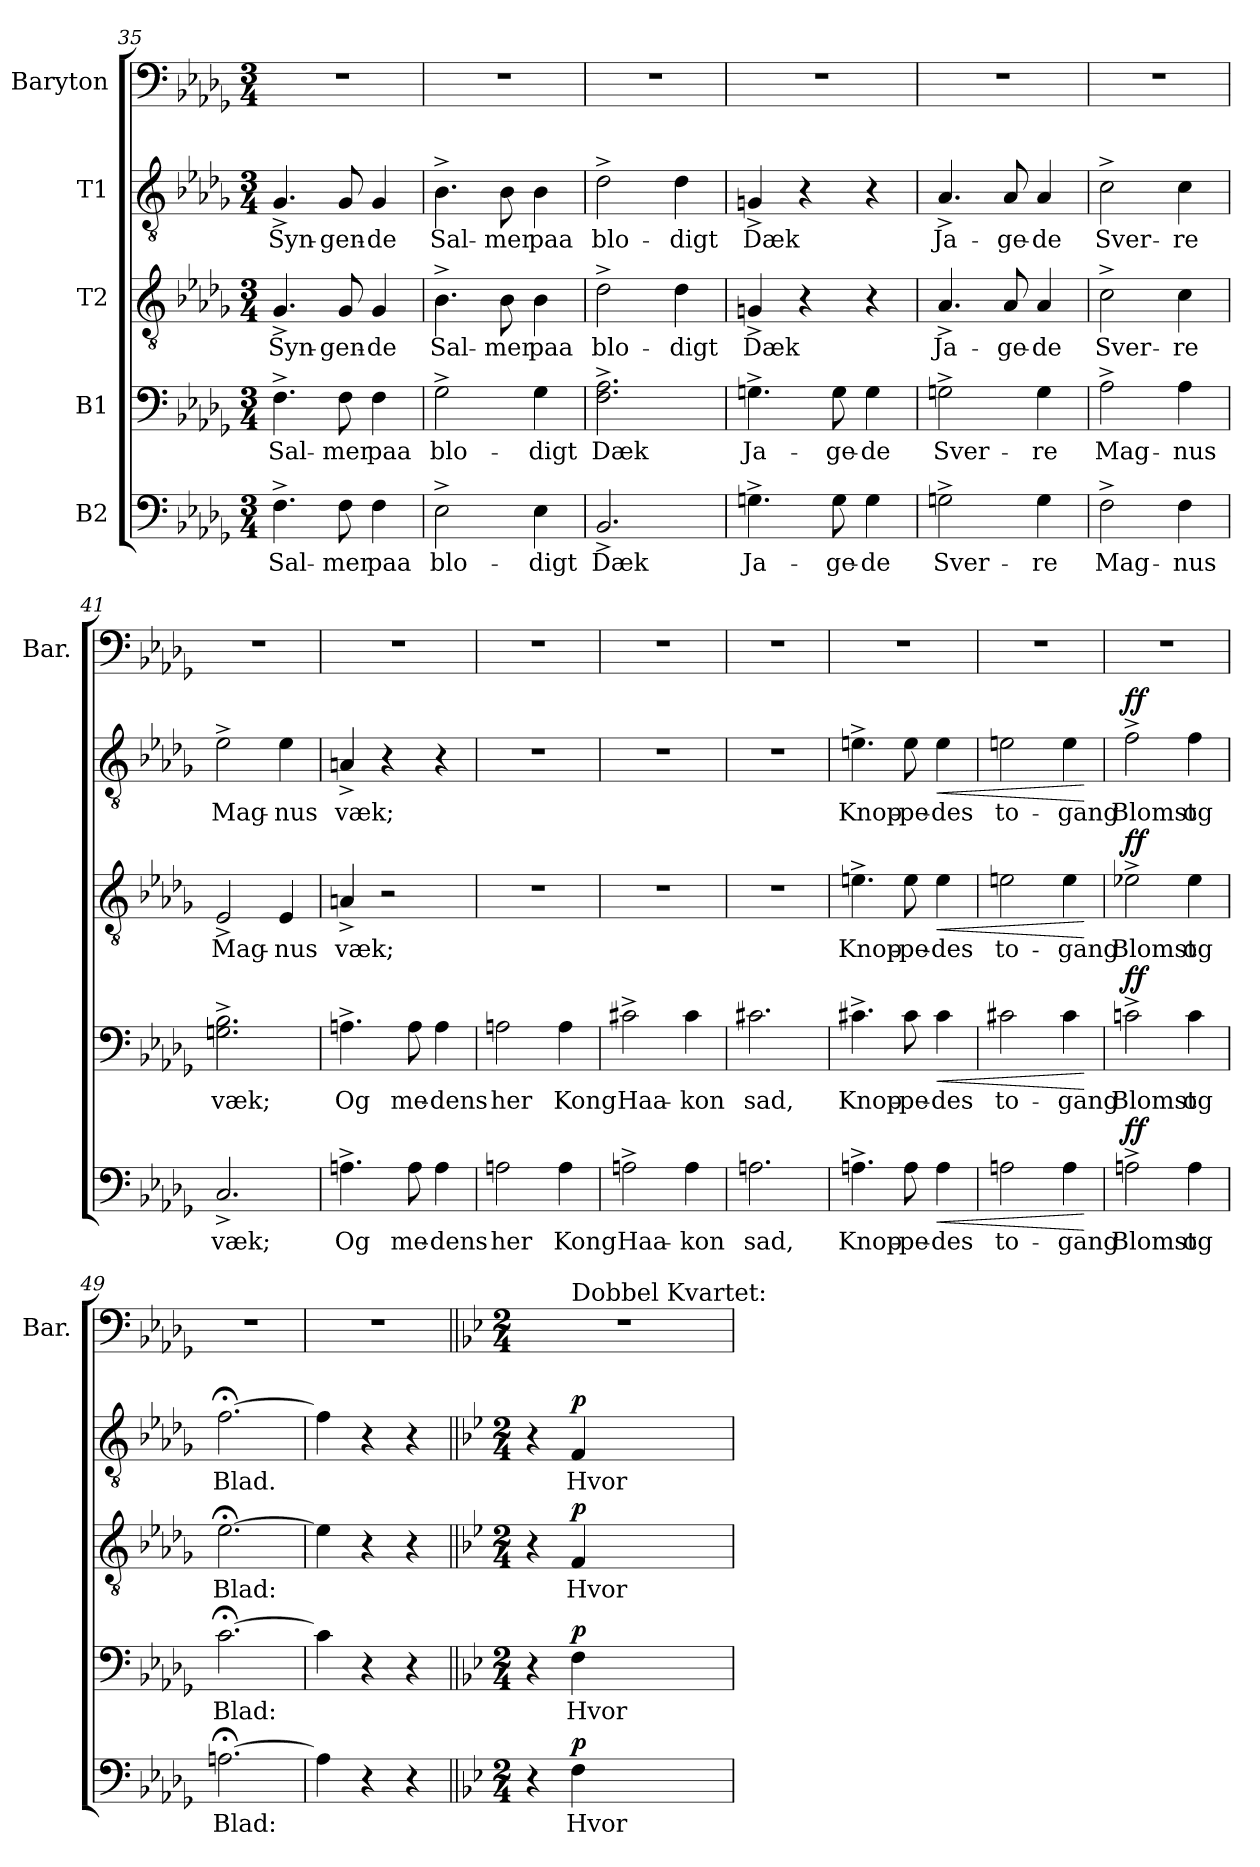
**kern	**text	**dynam	**kern	**text	**dynam	**kern	**text	**dynam	**kern	**text	**dynam	**kern
*part5	*part5	*part5	*part4	*part4	*part4	*part3	*part3	*part3	*part2	*part2	*part2	*part1
*staff5	*staff5	*staff5	*staff4	*staff4	*staff4	*staff3	*staff3	*staff3	*staff2	*staff2	*staff2	*staff1
*I"B2	*	*	*I"B1	*	*	*I"T2	*	*	*I"T1	*	*	*I"Baryton
*	*	*	*	*	*	*	*	*	*	*	*	*I'Bar.
*clefF4	*	*	*clefF4	*	*	*clefGv2	*	*	*clefGv2	*	*	*clefF4
*k[b-e-a-d-g-]	*	*	*k[b-e-a-d-g-]	*	*	*k[b-e-a-d-g-]	*	*	*k[b-e-a-d-g-]	*	*	*k[b-e-a-d-g-]
*M3/4	*	*	*M3/4	*	*	*M3/4	*	*	*M3/4	*	*	*M3/4
=35	=35	=35	=35	=35	=35	=35	=35	=35	=35	=35	=35	=35
!	!LO:LY:b	!	!	!LO:LY:b	!	!	!LO:LY:b	!	!	!LO:LY:b	!	!
4.F^\	Sal-	.	4.F^\	Sal-	.	4.G-^/	Syn-	.	4.G-^/	Syn-	.	2.r
!	!LO:LY:b	!	!	!LO:LY:b	!	!	!LO:LY:b	!	!	!LO:LY:b	!	!
8F\	-mer	.	8F\	-mer	.	8G-/	-gen-	.	8G-/	-gen-	.	.
!	!LO:LY:b	!	!	!LO:LY:b	!	!	!LO:LY:b	!	!	!LO:LY:b	!	!
4F\	paa	.	4F\	paa	.	4G-/	-de	.	4G-/	-de	.	.
!!LO:LB:g=z
=36	=36	=36	=36	=36	=36	=36	=36	=36	=36	=36	=36	=36
!	!LO:LY:b	!	!	!LO:LY:b	!	!	!LO:LY:b	!	!	!LO:LY:b	!	!
2E-^\	blo-	.	2G-^\	blo-	.	4.B-^\	Sal-	.	4.B-^\	Sal-	.	2.r
!	!	!	!	!	!	!	!LO:LY:b	!	!	!LO:LY:b	!	!
.	.	.	.	.	.	8B-\	-mer	.	8B-\	-mer	.	.
!	!LO:LY:b	!	!	!LO:LY:b	!	!	!LO:LY:b	!	!	!LO:LY:b	!	!
4E-\	-digt	.	4G-\	-digt	.	4B-\	paa	.	4B-\	paa	.	.
=37	=37	=37	=37	=37	=37	=37	=37	=37	=37	=37	=37	=37
!	!LO:LY:b	!	!	!LO:LY:b	!	!	!LO:LY:b	!	!	!LO:LY:b	!	!
2.BB-^/	Dæk	.	2.F\^ 2.A-\^	Dæk	.	2d-^\	blo-	.	2d-^\	blo-	.	2.r
!	!	!	!	!	!	!	!LO:LY:b	!	!	!LO:LY:b	!	!
.	.	.	.	.	.	4d-\	-digt	.	4d-\	-digt	.	.
=38	=38	=38	=38	=38	=38	=38	=38	=38	=38	=38	=38	=38
!	!LO:LY:b	!	!	!LO:LY:b	!	!	!LO:LY:b	!	!	!LO:LY:b	!	!
4.Gn^\	Ja-	.	4.Gn^\	Ja-	.	4Gn^/	Dæk	.	4Gn^/	Dæk	.	2.r
.	.	.	.	.	.	4r	.	.	4r	.	.	.
!	!LO:LY:b	!	!	!LO:LY:b	!	!	!	!	!	!	!	!
8G\	-ge-	.	8G\	-ge-	.	.	.	.	.	.	.	.
!	!LO:LY:b	!	!	!LO:LY:b	!	!	!	!	!	!	!	!
4G\	-de	.	4G\	-de	.	4r	.	.	4r	.	.	.
=39	=39	=39	=39	=39	=39	=39	=39	=39	=39	=39	=39	=39
!	!LO:LY:b	!	!	!LO:LY:b	!	!	!LO:LY:b	!	!	!LO:LY:b	!	!
2Gn^\	Sver-	.	2Gn^\	Sver-	.	4.A-^/	Ja-	.	4.A-^/	Ja-	.	2.r
!	!	!	!	!	!	!	!LO:LY:b	!	!	!LO:LY:b	!	!
.	.	.	.	.	.	8A-/	-ge-	.	8A-/	-ge-	.	.
!	!LO:LY:b	!	!	!LO:LY:b	!	!	!LO:LY:b	!	!	!LO:LY:b	!	!
4G\	-re	.	4G\	-re	.	4A-/	-de	.	4A-/	-de	.	.
=40	=40	=40	=40	=40	=40	=40	=40	=40	=40	=40	=40	=40
!	!LO:LY:b	!	!	!LO:LY:b	!	!	!LO:LY:b	!	!	!LO:LY:b	!	!
2F^\	Mag-	.	2A-^\	Mag-	.	2c^\	Sver-	.	2c^\	Sver-	.	2.r
!	!LO:LY:b	!	!	!LO:LY:b	!	!	!LO:LY:b	!	!	!LO:LY:b	!	!
4F\	-nus	.	4A-\	-nus	.	4c\	-re	.	4c\	-re	.	.
=41	=41	=41	=41	=41	=41	=41	=41	=41	=41	=41	=41	=41
!	!LO:LY:b	!	!	!LO:LY:b	!	!	!LO:LY:b	!	!	!LO:LY:b	!	!
2.C^/	væk;	.	2.Gn\^ 2.B-\^	væk;	.	2E-^/	Mag-	.	2e-^\	Mag-	.	2.r
!	!	!	!	!	!	!	!LO:LY:b	!	!	!LO:LY:b	!	!
.	.	.	.	.	.	4E-/	-nus	.	4e-\	-nus	.	.
=42	=42	=42	=42	=42	=42	=42	=42	=42	=42	=42	=42	=42
!	!LO:LY:b	!	!	!LO:LY:b	!	!	!LO:LY:b	!	!	!LO:LY:b	!	!
4.An^\	Og	.	4.An^\	Og	.	4An^/	væk;	.	4An^/	væk;	.	2.r
.	.	.	.	.	.	2r	.	.	4r	.	.	.
!	!LO:LY:b	!	!	!LO:LY:b	!	!	!	!	!	!	!	!
8A\	me-	.	8A\	me-	.	.	.	.	.	.	.	.
!	!LO:LY:b	!	!	!LO:LY:b	!	!	!	!	!	!	!	!
4A\	-dens	.	4A\	-dens	.	.	.	.	4r	.	.	.
!!LO:LB:g=z
=43	=43	=43	=43	=43	=43	=43	=43	=43	=43	=43	=43	=43
!	!LO:LY:b	!	!	!LO:LY:b	!	!	!	!	!	!	!	!
2An\	her	.	2An\	her	.	2.r	.	.	2.r	.	.	2.r
!	!LO:LY:b	!	!	!LO:LY:b	!	!	!	!	!	!	!	!
4A\	Kong	.	4A\	Kong	.	.	.	.	.	.	.	.
=44	=44	=44	=44	=44	=44	=44	=44	=44	=44	=44	=44	=44
!	!LO:LY:b	!	!	!LO:LY:b	!	!	!	!	!	!	!	!
2An^\	Haa-	.	2c#X^\	Haa-	.	2.r	.	.	2.r	.	.	2.r
!	!LO:LY:b	!	!	!LO:LY:b	!	!	!	!	!	!	!	!
4A\	-kon	.	4c#\	-kon	.	.	.	.	.	.	.	.
=45	=45	=45	=45	=45	=45	=45	=45	=45	=45	=45	=45	=45
!	!LO:LY:b	!	!	!LO:LY:b	!	!	!	!	!	!	!	!
2.An\	sad,	.	2.c#X\	sad,	.	2.r	.	.	2.r	.	.	2.r
=46	=46	=46	=46	=46	=46	=46	=46	=46	=46	=46	=46	=46
!	!LO:LY:b	!	!	!LO:LY:b	!	!	!LO:LY:b	!	!	!LO:LY:b	!	!
4.An^\	Knop-	.	4.c#X^\	Knop-	.	4.en^\	Knop-	.	4.en^\	Knop-	.	2.r
!	!LO:LY:b	!	!	!LO:LY:b	!	!	!LO:LY:b	!	!	!LO:LY:b	!	!
8A\	-pe-	.	8c#\	-pe-	.	8e\	-pe-	.	8e\	-pe-	.	.
!	!LO:LY:b	!LO:HP:b	!	!LO:LY:b	!LO:HP:b	!	!LO:LY:b	!LO:HP:b	!	!LO:LY:b	!LO:HP:b	!
4A\	-des	<	4c#\	-des	<	4e\	-des	<	4e\	-des	<	.
=47	=47	=47	=47	=47	=47	=47	=47	=47	=47	=47	=47	=47
!	!LO:LY:b	!	!	!LO:LY:b	!	!	!LO:LY:b	!	!	!LO:LY:b	!	!
2An\	to-	.	2c#X\	to-	.	2en\	to-	.	2en\	to-	.	2.r
!	!LO:LY:b	!	!	!LO:LY:b	!	!	!LO:LY:b	!	!	!LO:LY:b	!	!
4A\	-gang	.	4c#\	-gang	.	4e\	-gang	.	4e\	-gang	.	.
.	.	[	.	.	[	.	.	[	.	.	[	.
=48	=48	=48	=48	=48	=48	=48	=48	=48	=48	=48	=48	=48
!	!LO:LY:b	!LO:DY:a	!	!LO:LY:b	!LO:DY:a	!	!LO:LY:b	!LO:DY:a	!	!LO:LY:b	!LO:DY:a	!
2An^\	Blomst	ff	2cn^\	Blomst	ff	2e-X^\	Blomst	ff	2f^\	Blomst	ff	2.r
!	!LO:LY:b	!	!	!LO:LY:b	!	!	!LO:LY:b	!	!	!LO:LY:b	!	!
4A\	og	.	4c\	og	.	4e-\	og	.	4f\	og	.	.
=49	=49	=49	=49	=49	=49	=49	=49	=49	=49	=49	=49	=49
!	!LO:LY:b	!	!	!LO:LY:b	!	!	!LO:LY:b	!	!	!LO:LY:b	!	!
[2.An;<\	Blad:	.	[2.c;<\	Blad:	.	[2.e-;<\	Blad:	.	[2.f;<\	Blad.	.	2.r
=50	=50	=50	=50	=50	=50	=50	=50	=50	=50	=50	=50	=50
4A\]	.	.	4c\]	.	.	4e-\]	.	.	4f\]	.	.	2.r
4r	.	.	4r	.	.	4r	.	.	4r	.	.	.
4r	.	.	4r	.	.	4r	.	.	4r	.	.	.
!!LO:PB:g=z
=51||	=51||	=51||	=51||	=51||	=51||	=51||	=51||	=51||	=51||	=51||	=51||	=51||
*k[b-e-]	*	*	*k[b-e-]	*	*	*k[b-e-]	*	*	*k[b-e-]	*	*	*k[b-e-]
*M2/4	*	*	*M2/4	*	*	*M2/4	*	*	*M2/4	*	*	*M2/4
*	*	*	*	*	*	*	*	*	*	*	*	*MM76
!	!	!	!	!	!	!	!	!	!	!	!	!LO:TX:a:B:t=Andantino
*	*	*	*	*	*	*	*	*	*	*	*	*^
4r	.	.	4r	.	.	4r	.	.	4r	.	.	2r	4ryy
!	!	!	!	!	!	!	!	!	!	!	!	!	!LO:TX:a:t=Dobbel Kvartet&colon;
!	!LO:LY:b	!LO:DY:a	!	!LO:LY:b	!LO:DY:a	!	!LO:LY:b	!LO:DY:a	!	!LO:LY:b	!LO:DY:a	!	!
4F\	Hvor	p	4F\	Hvor	p	4F/	Hvor	p	4F/	Hvor	p	.	4ryy
*	*	*	*	*	*	*	*	*	*	*	*	*v	*v
=	=	=	=	=	=	=	=	=	=	=	=	=
*-	*-	*-	*-	*-	*-	*-	*-	*-	*-	*-	*-	*-
